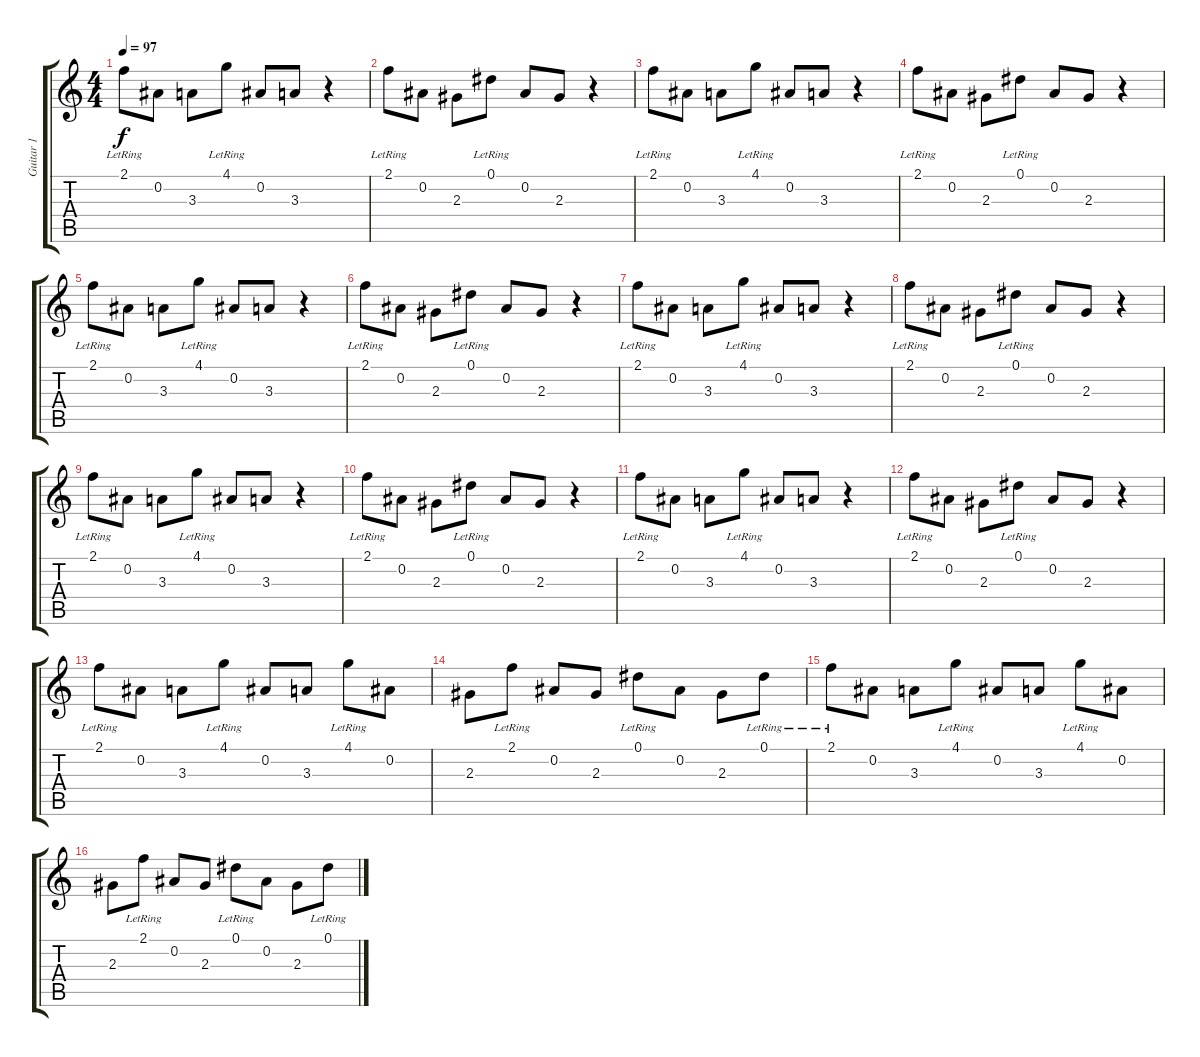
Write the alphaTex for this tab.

\track ("Guitar 1" "Guitar 1") {instrument distortionguitar}
\staff {score tabs}
\tuning (Eb4 Bb3 Gb3 Db3 Ab2 Eb2) {hide}
\ts (4 4)
\tempo 97
\clef g2
\ks c
2.1{lr}.8{dy f} 0.2.8 3.3.8 4.1{lr}.8 0.2.8 3.3.8 r.4 |
2.1{lr}.8 0.2.8 2.3.8 0.1{lr}.8 0.2.8 2.3.8 r.4 |
2.1{lr}.8 0.2.8 3.3.8 4.1{lr}.8 0.2.8 3.3.8 r.4 |
2.1{lr}.8 0.2.8 2.3.8 0.1{lr}.8 0.2.8 2.3.8 r.4 |
2.1{lr}.8{balance 15} 0.2.8 3.3.8 4.1{lr}.8 0.2.8 3.3.8 r.4 |
2.1{lr}.8 0.2.8 2.3.8 0.1{lr}.8 0.2.8 2.3.8 r.4 |
2.1{lr}.8 0.2.8 3.3.8 4.1{lr}.8 0.2.8 3.3.8 r.4 |
2.1{lr}.8 0.2.8 2.3.8 0.1{lr}.8 0.2.8 2.3.8 r.4 |
2.1{lr}.8 0.2.8 3.3.8 4.1{lr}.8 0.2.8 3.3.8 r.4 |
2.1{lr}.8 0.2.8 2.3.8 0.1{lr}.8 0.2.8 2.3.8 r.4 |
2.1{lr}.8 0.2.8 3.3.8 4.1{lr}.8 0.2.8 3.3.8 r.4 |
2.1{lr}.8 0.2.8 2.3.8 0.1{lr}.8 0.2.8 2.3.8 r.4 |
2.1{lr}.8 0.2.8 3.3.8 4.1{lr}.8 0.2.8 3.3.8 4.1{lr}.8 0.2.8 |
2.3.8 2.1{lr}.8 0.2.8 2.3.8 0.1{lr}.8 0.2.8 2.3.8 0.1{lr}.8 |
2.1{lr}.8 0.2.8 3.3.8 4.1{lr}.8 0.2.8 3.3.8 4.1{lr}.8 0.2.8 |
2.3.8 2.1{lr}.8 0.2.8 2.3.8 0.1{lr}.8 0.2.8 2.3.8 0.1{lr}.8
